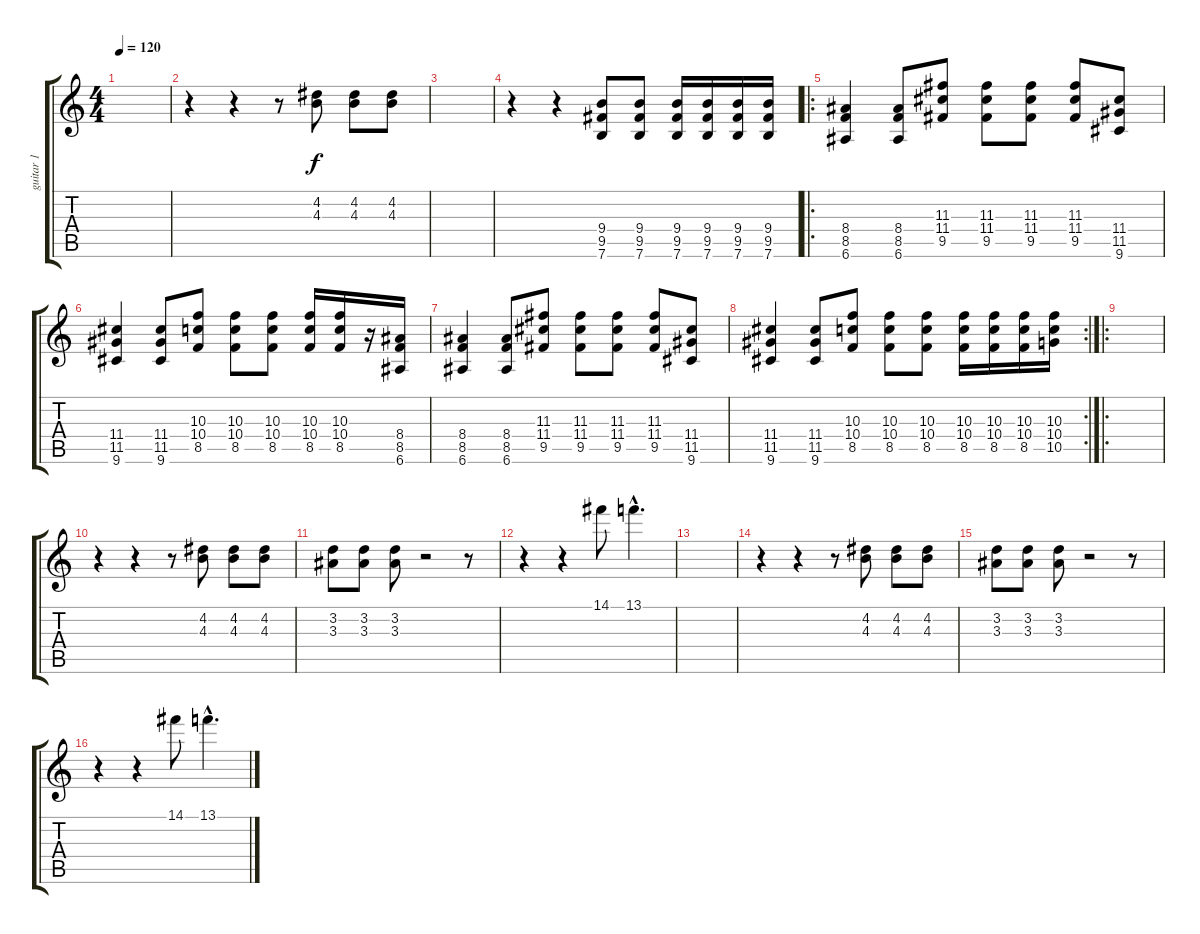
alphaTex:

\track ("guitar 1" "guitar 1") {instrument distortionguitar}
\staff {score tabs}
\tuning (E4 B3 G3 D3 A2 E2) {hide}
\ts (4 4)
\tempo 120
\clef g2
\ks c
|
r.4 r.4 r.8 (4.2 4.3).8 (4.2 4.3).8 (4.2 4.3).8 |
|
r.4 r.4 (9.4 9.5 7.6).8 (9.4 9.5 7.6).8 (9.4 9.5 7.6).16 (9.4 9.5 7.6).16 (9.4 9.5 7.6).16 (9.4 9.5 7.6).16 |
\ro
(8.4 8.5 6.6).4 (8.4 8.5 6.6).8 (11.3 11.4 9.5).8 (11.3 11.4 9.5).8 (11.3 11.4 9.5).8 (11.3 11.4 9.5).8 (11.4 11.5 9.6).8 |
(11.4 11.5 9.6).4 (11.4 11.5 9.6).8 (10.3 10.4 8.5).8 (10.3 10.4 8.5).8 (10.3 10.4 8.5).8 (10.3 10.4 8.5).16 (10.3 10.4 8.5).16 r.16 (8.4 8.5 6.6).16 |
(8.4 8.5 6.6).4 (8.4 8.5 6.6).8 (11.3 11.4 9.5).8 (11.3 11.4 9.5).8 (11.3 11.4 9.5).8 (11.3 11.4 9.5).8 (11.4 11.5 9.6).8 |
\rc 2
(11.4 11.5 9.6).4 (11.4 11.5 9.6).8 (10.3 10.4 8.5).8 (10.3 10.4 8.5).8 (10.3 10.4 8.5).8 (10.3 10.4 8.5).16 (10.3 10.4 8.5).16 (10.3 10.4 8.5).16 (10.3 10.4 10.5).16 |
\ro
|
r.4 r.4 r.8 (4.2 4.3).8 (4.2 4.3).8 (4.2 4.3).8 |
(3.2 3.3).8 (3.2 3.3).8 (3.2 3.3).8 r.2 r.8 |
r.4 r.4 14.1.8 13.1{hac}.4{d} |
|
r.4 r.4 r.8 (4.2 4.3).8 (4.2 4.3).8 (4.2 4.3).8 |
(3.2 3.3).8 (3.2 3.3).8 (3.2 3.3).8 r.2 r.8 |
r.4 r.4 14.1.8 13.1{hac}.4{d}
